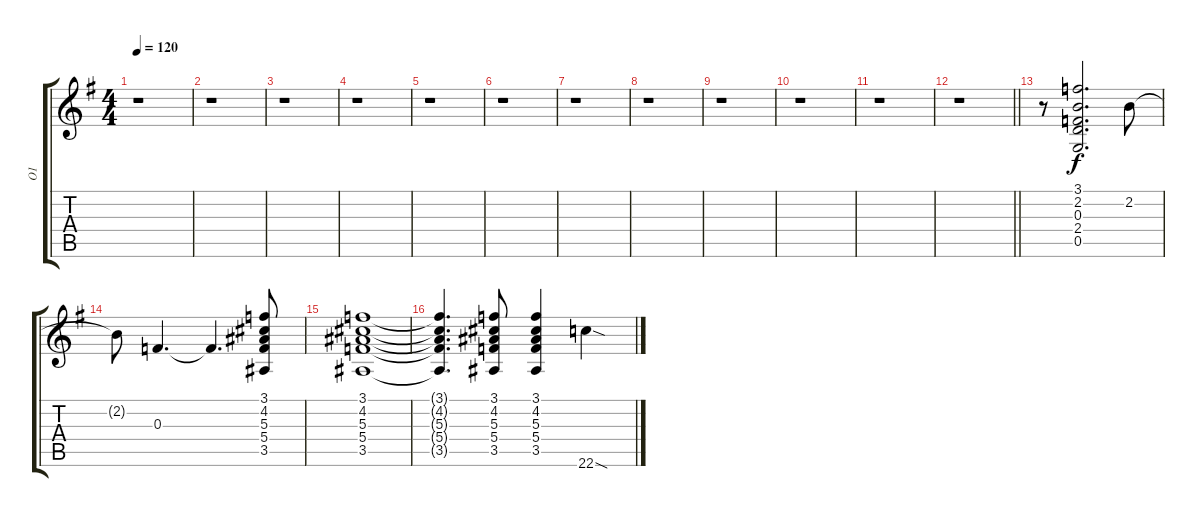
\track ("O1" "O1") {instrument overdrivenguitar}
\staff {score tabs}
\tuning (D4 A3 F3 C3 G2 D2) {hide}
\ts (4 4)
\tempo 120
\clef g2
\ks g
r.1{dy f} |
r.1 |
r.1 |
r.1 |
r.1 |
r.1 |
r.1 |
r.1 |
r.1 |
r.1 |
r.1 |
\barLineRight lightlight
r.1 |
\section ("" " ")
r.8 (3.1 2.2 0.3 2.4 0.5).2{d} 2.2.8 |
2.2{t}.8 0.3.4{d} 0.3{t}.4{d} (3.1 4.2 5.3 5.4 3.5).8 |
(3.1 4.2 5.3 5.4 3.5).1 |
(3.1{t} 4.2{t} 5.3{t} 5.4{t} 3.5{t}).4{d} (3.1 4.2 5.3 5.4 3.5).8 (3.1 4.2 5.3 5.4 3.5).4 22.6{sod}.4
